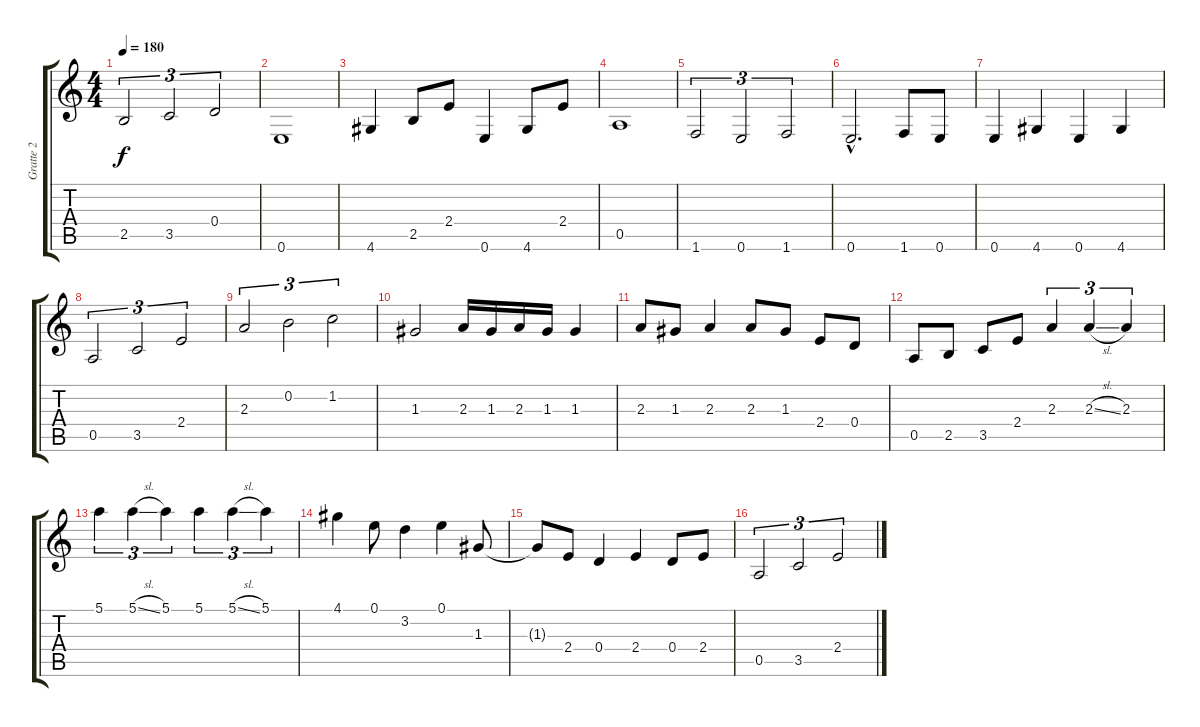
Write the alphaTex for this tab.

\track ("Gratte 2" "Gratte 2") {instrument acousticguitarnylon}
\staff {score tabs}
\tuning (E4 B3 G3 D3 A2 E2) {hide}
\ts (4 4)
\tempo 180
\clef g2
\ks c
2.5.2{tu (3 2) dy f} 3.5.2{tu (3 2)} 0.4.2{tu (3 2)} |
0.6.1 |
4.6.4 2.5.8 2.4.8 0.6.4 4.6.8 2.4.8 |
0.5.1 |
1.6.2{tu (3 2)} 0.6.2{tu (3 2)} 1.6.2{tu (3 2)} |
0.6{hac}.2{d} 1.6.8 0.6.8 |
0.6.4 4.6.4 0.6.4 4.6.4 |
0.5.2{tu (3 2)} 3.5.2{tu (3 2)} 2.4.2{tu (3 2)} |
2.3.2{tu (3 2)} 0.2.2{tu (3 2)} 1.2.2{tu (3 2)} |
1.3.2 2.3.16 1.3.16 2.3.16 1.3.16 1.3.4 |
2.3.8 1.3.8 2.3.4 2.3.8 1.3.8 2.4.8 0.4.8 |
0.5.8 2.5.8 3.5.8 2.4.8 2.3.4{tu (3 2)} 2.3{sl}.4{tu (3 2)} 2.3.4{tu (3 2)} |
5.1.4{tu (3 2)} 5.1{sl}.4{tu (3 2)} 5.1.4{tu (3 2)} 5.1.4{tu (3 2)} 5.1{sl}.4{tu (3 2)} 5.1.4{tu (3 2)} |
4.1.4 0.1.8 3.2.4 0.1.4 1.3.8 |
1.3{t}.8 2.4.8 0.4.4 2.4.4 0.4.8 2.4.8 |
0.5.2{tu (3 2)} 3.5.2{tu (3 2)} 2.4.2{tu (3 2)}
